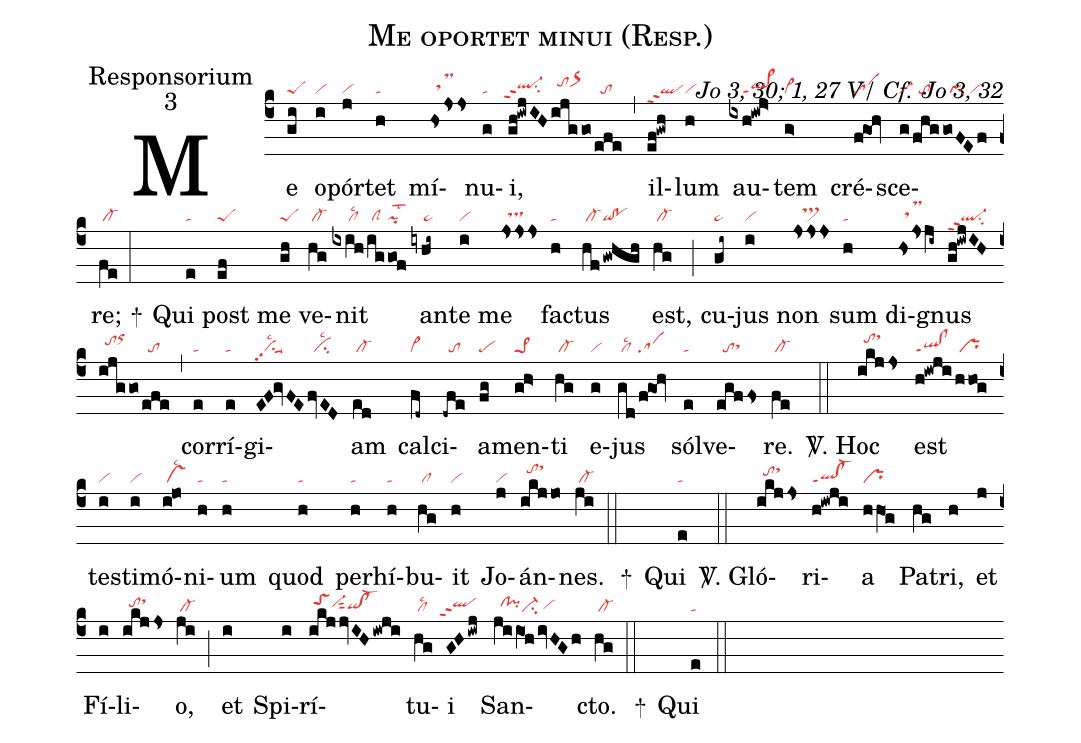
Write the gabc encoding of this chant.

name:Me oportet minui (Resp.);
office-part:Responsorium;
mode:3;
commentary:Jo 3, 30; 1, 27 V/ Cf. Jo 3, 32;
nabc-lines:1;
%%
(c4)Me(gi|peS) o(i|vi)pór(j|vi)tet(h|ta) mí(hsjss|//tsMhh)nu(g|ta)i,(gh!iwjIH|`ql-hhppt2su2|ijggo|//tohior>hi|/efe|//to) (,) il(ef!gwh|qlppt2)lum(h|vi) au(ixh!iwj>|////ql>ppt1)tem(g>|vi>) cré(f!goh|sa)sce(g|vi-|/fhg|//to|goFEf|//pisu1/vi)re;(fe|/cl-) (:)
+()
Qui(e|ta) post(ef|peS) me(gh|peS) ve(hg|/cl-)nit(ixih|/////cllsc2|/ig|/clS|gof|pilst2) an(iyhi~|////pe~)te(i|vi) me(jsss|//tshh) fac(h|ta)tus(hf|/cl-|!gwhgh|qi!po) est,(hg|/cl-) (;) cu(gi~|pe~)jus(i|vi) non(jss/J>|///ts>hi) sum(h|ta) di(hsjsji~|//tsMhh)gnus(gh!iwjIH|ql-ppt2su2|ijggo|//tohiorhk|/efe|//to) (,) cor(e|ta)rí(e|ta)gi(EF!gvFE|vipp2su1suu1lsc2|fvED|//cilsc2)am(ed|/cl-) cal(fd~|cl~)ci(-dfe|//to)a(fg|pe)men(gh>|pe>1)ti(hg|/cl-) e(g|vi)jus(gd|/cllsc2|/f!goh|sa) sól(e|ta)ve(egffs|//tosthh)re.(fe|/cl-) (::)

<sp>V/</sp>. Hoc(ikjjs|//tohjsthl) est(h!iwji|ql!clppt1|hhog|/pr) tes(i|vi)ti(i|vi)mó(i!jo|/vslsc2)ni(h|ta)um(h|ta) quod(h|ta) per(h|ta)hí(h|ta)bu(hg|/cl)it(h|vi) Jo(j|vi)án(ikjjo|//tohjsthl)nes.(ji|/cl-) (::)
+()
Qui(e|ta) (::)

<sp>V/</sp>. Gló(ikjjs|//tohisthk)ri(h!iwji|ql!cl-ppt1)a(hhO1g|pr) Pa(hg)tri,(h) et(j) Fí(i)li(ikjjs|//tohhsthj)o,(ji|/cl-) (;)
et(i) Spi(i)rí(ikjjvIHiwji|/toShivi-hhsut2qihg!cl-hg)tu(hg|/cllsc2)i(GHiwj|``qlhhppt2)
San(jiiO1hivHGh|//clhh!pihhci-/vihg)cto.(hg|/cl-) (::)
+()
Qui(e|ta) (::)
